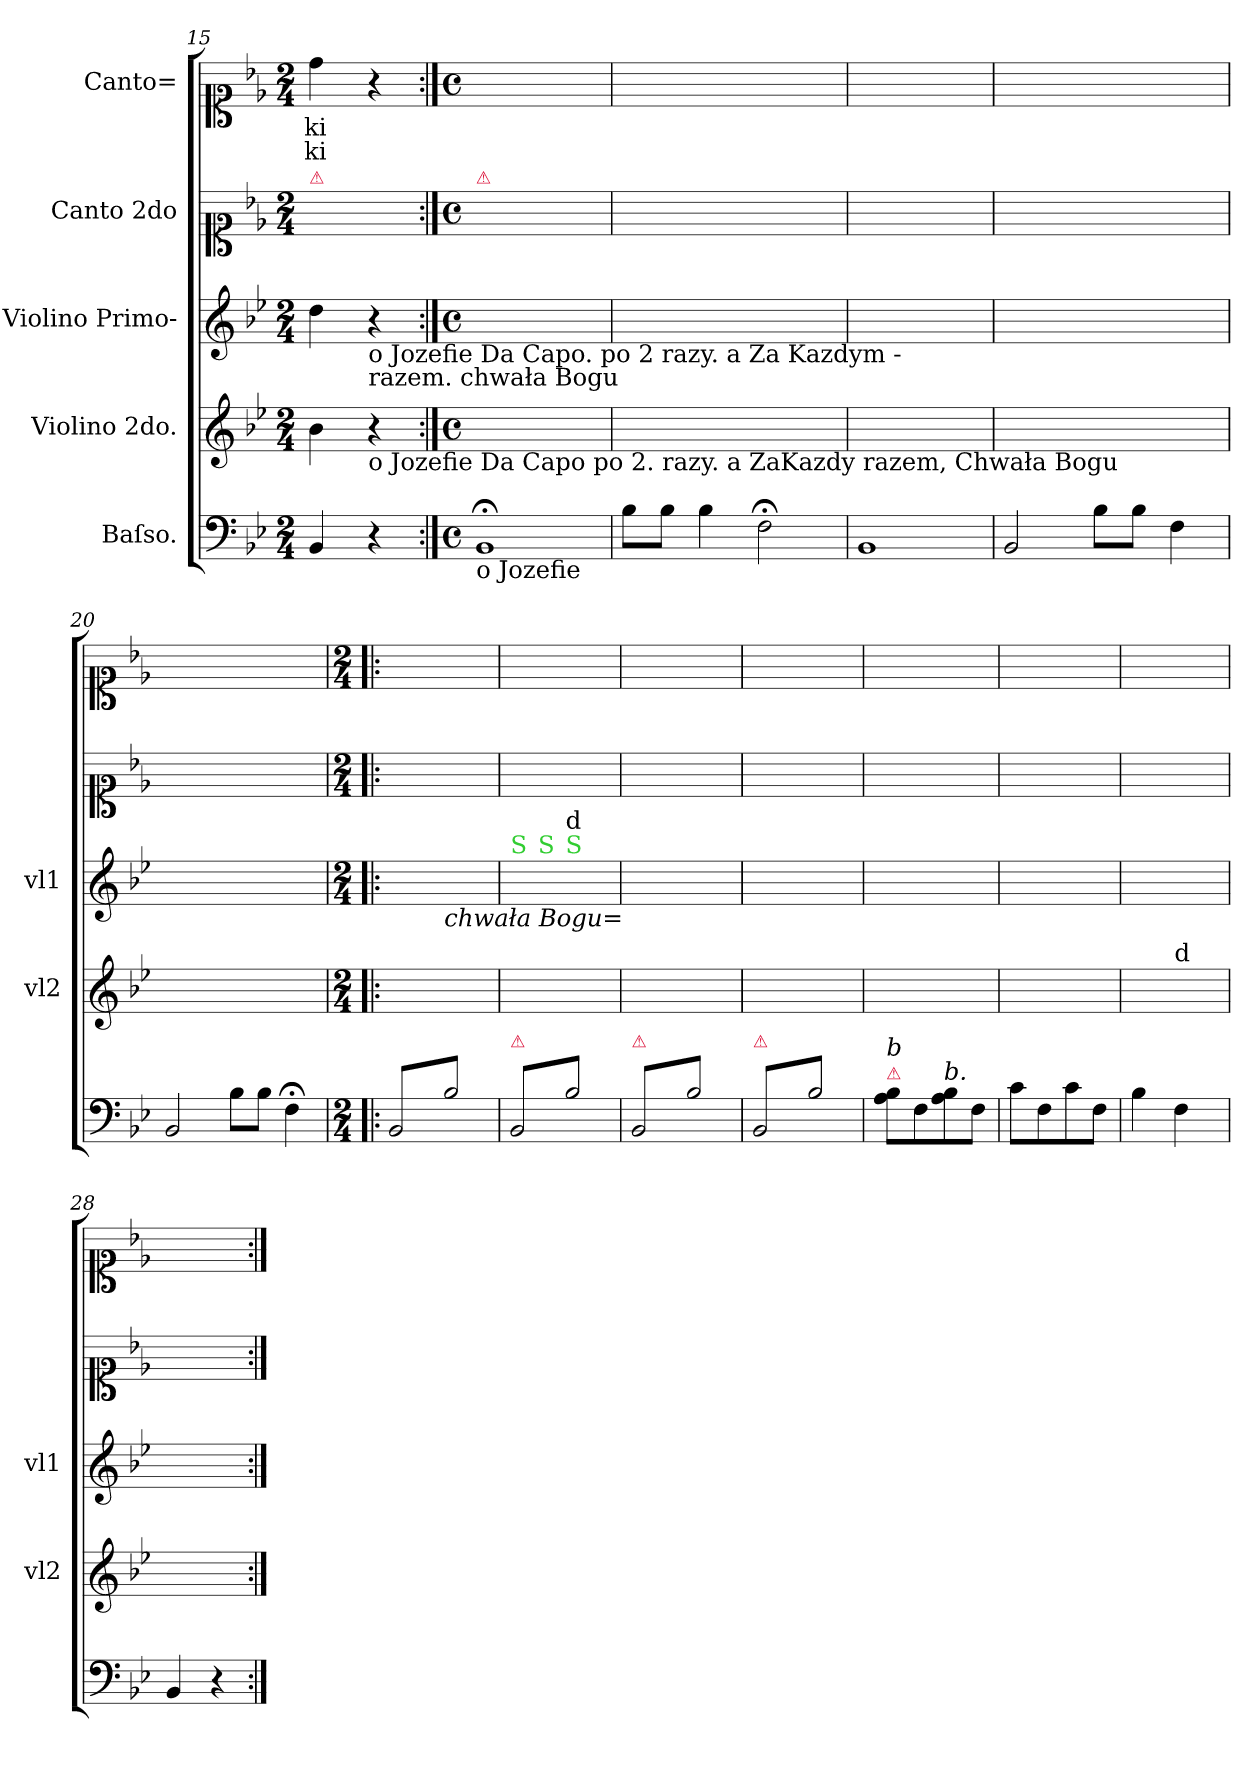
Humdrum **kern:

**kern	**kern	**kern	**kern	**kern	**text	**text
*part5	*part4	*part3	*part2	*part1	*part1	*part1
*staff5	*staff4	*staff3	*staff2	*staff1	*staff1	*staff1
*I"Baſso.	*I"Violino 2do.	*I"Violino Primo-	*I"Canto 2do	*I"Canto=	*	*
*	*I'vl2	*I'vl1	*	*	*	*
*clefF4	*clefG2	*clefG2	*clefC1	*clefC1	*	*
*k[b-e-]	*k[b-e-]	*k[b-e-]	*k[b-e-]	*k[b-e-]	*	*
*B-:	*B-:	*B-:	*B-:	*B-:	*	*
*M2/4	*M2/4	*M2/4	*M2/4	*M2/4	*	*
=15	=15	=15	=15	=15	=15	=15
!	!	!	!LO:TX:a:color=crimson:t=⚠	!	!	!
!	!	!	!	!	!	!LO:LY:i
4BB-/	4b-\	4dd\	2ryy	4dd\	-ki	-ki
!	!	!LO:TX:b:t=o Jozefie Da Capo. po 2 razy. a Za Kazdym -\nrazem. chwała Bogu	!	!	!	!
!	!LO:TX:b:t=o Jozefie Da Capo po 2. razy. a ZaKazdy razem, Chwała Bogu	!	!	!	!	!
4r	4r	4r	.	4r	.	.
=16:|!	=16:|!	=16:|!	=16:|!	=16:|!	=16:|!	=16:|!
*M4/4	*M4/4	*M4/4	*M4/4	*M4/4	*	*
*met(c)	*met(c)	*met(c)	*met(c)	*met(c)	*	*
!	!	!	!LO:TX:a:color=crimson:t=⚠	!	!	!
!LO:TX:b:t=o Jozefie	!	!	!	!	!	!
1BB-;</	1ryy	1ryy	1ryy	1ryy	.	.
=17	=17	=17	=17	=17	=17	=17
8B-\L	1ryy	1ryy	1ryy	1ryy	.	.
8B-\J	.	.	.	.	.	.
4B-\	.	.	.	.	.	.
2F;<\	.	.	.	.	.	.
=18	=18	=18	=18	=18	=18	=18
1BB-/	1ryy	1ryy	1ryy	1ryy	.	.
=19	=19	=19	=19	=19	=19	=19
2BB-/	1ryy	1ryy	1ryy	1ryy	.	.
8B-\L	.	.	.	.	.	.
8B-\J	.	.	.	.	.	.
4F\	.	.	.	.	.	.
=20	=20	=20	=20	=20	=20	=20
2BB-/	1ryy	1ryy	1ryy	1ryy	.	.
8B-\L	.	.	.	.	.	.
8B-\J	.	.	.	.	.	.
4F;<\	.	.	.	.	.	.
=21!|:	=21!|:	=21!|:	=21!|:	=21!|:	=21!|:	=21!|:
*M2/4	*M2/4	*M2/4	*M2/4	*M2/4	*	*
!LO:TX:a:color=crimson:t=⚠	!	!	!	!	!	!
!LO:TX:a:i:t=allo.	!	!	!	!	!	!
!LO:TX:b:i:t=chwała Bogu-	!	!	!	!	!	!
*tremolo	*	*	*	*	*	*
8BB-/L	8dd\Lyy	8ff\Lyy	2ryy	2ryy	.	.
8B-/	8ee-\yy	8gg\yy	.	.	.	.
!	!	!LO:TX:b:i:t=chwała Bogu=	!	!	!	!
8BB-/	8dd\yy	8ff\yy	.	.	.	.
8B-/J	8cc\Jyy	8ee-\Jyy	.	.	.	.
=22	=22	=22	=22	=22	=22	=22
!	!	!LO:TX:a:color=limegreen:t=S	!	!	!	!
!LO:TX:a:color=crimson:t=⚠	!	!	!	!	!	!
8BB-/L	8b-\Lyy	8ee-\Lyy	2ryy	2ryy	.	.
!	!	!LO:TX:a:color=limegreen:t=S	!	!	!	!
8B-/	8a\yy	8dd\yy	.	.	.	.
!	!	!LO:TX:a:color=limegreen:t=S	!	!	!	!
!	!	!LO:TX:a:t=d	!	!	!	!
8BB-/	8b-\yy	8ee-\yy	.	.	.	.
8B-/J	8cc\Jyy	8ee-\Jyy	.	.	.	.
=23	=23	=23	=23	=23	=23	=23
!LO:TX:a:color=crimson:t=⚠	!	!	!	!	!	!
8BB-/L	8dd\Lyy	8ff\Lyy	2ryy	2ryy	.	.
8B-/	8ee-\yy	8gg\yy	.	.	.	.
8BB-/	8dd\yy	8ff\yy	.	.	.	.
8B-/J	8cc\Jyy	8ee-\Jyy	.	.	.	.
=24	=24	=24	=24	=24	=24	=24
!LO:TX:a:color=crimson:t=⚠	!	!	!	!	!	!
8BB-/L	8b-\Lyy	8dd\Lyy	2ryy	2ryy	.	.
8B-/	8a\yy	8cc\yy	.	.	.	.
8BB-/	8b-\yy	8dd\yy	.	.	.	.
8B-/J	8cc\Jyy	8ee-\Jyy	.	.	.	.
*Xtremolo	*	*	*	*	*	*
=25	=25	=25	=25	=25	=25	=25
!LO:TX:a:color=crimson:t=⚠	!	!	!	!	!	!
!LO:TX:a:i:t=b	!	!	!	!	!	!
8A\ 8B-\L	8b-\Lyy	8dd\Lyy	2ryy	2ryy	.	.
8F\	8b-\Jyy	8dd\Jyy	.	.	.	.
!LO:TX:a:i:t=b.	!	!	!	!	!	!
8A\ 8B-\	4b-\yy	4dd\yy	.	.	.	.
8F\J	.	.	.	.	.	.
=26	=26	=26	=26	=26	=26	=26
8c\L	8cc\Lyy	8ee-\Lyy	2ryy	2ryy	.	.
8F\	8cc\Jyy	8ee-\Jyy	.	.	.	.
8c\	4cc\yy	4ee-\yy	.	.	.	.
8F\J	.	.	.	.	.	.
=27	=27	=27	=27	=27	=27	=27
4B-\	4dd\yy	4ff\yy	2ryy	2ryy	.	.
!	!LO:TX:a:t=d	!	!	!	!	!
4F\	8dd\Lyy	8ff\Lyy	.	.	.	.
.	8cc\Jyy	8ee-\Jyy	.	.	.	.
=28	=28	=28	=28	=28	=28	=28
4BB-/	4b-\yy	4dd\yy	2ryy	2ryy	.	.
4r	4ryy	4ryy	.	.	.	.
=:|!	=:|!	=:|!	=:|!	=:|!	=:|!	=:|!
*-	*-	*-	*-	*-	*-	*-
